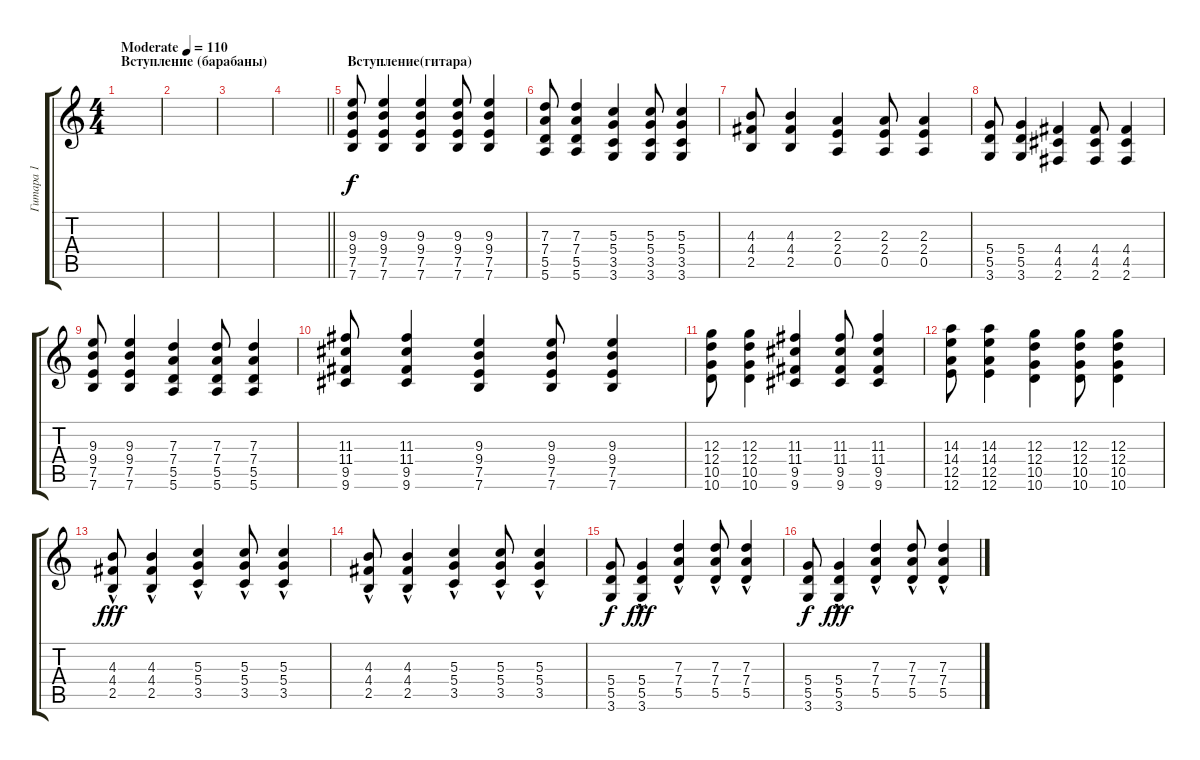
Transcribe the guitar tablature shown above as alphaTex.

\track ("Гитара 1" "Гитара 1") {instrument distortionguitar}
\staff {score tabs}
\tuning (E4 B3 G3 D3 A2 E2) {hide}
\ts (4 4)
\section ("" "Вступление (барабаны)")
\tempo (110 "Moderate")
\clef g2
\ks c
|
|
|
\barLineRight lightlight
|
\section ("" "Вступление(гитара)")
(9.3 9.4 7.5 7.6).8 (9.3 9.4 7.5 7.6).4 (9.3 9.4 7.5 7.6).4 (9.3 9.4 7.5 7.6).8 (9.3 9.4 7.5 7.6).4 |
(7.3 7.4 5.5 5.6).8 (7.3 7.4 5.5 5.6).4 (5.3 5.4 3.5 3.6).4 (5.3 5.4 3.5 3.6).8 (5.3 5.4 3.5 3.6).4 |
(4.3 4.4 2.5).8 (4.3 4.4 2.5).4 (2.3 2.4 0.5).4 (2.3 2.4 0.5).8 (2.3 2.4 0.5).4 |
(5.4 5.5 3.6).8 (5.4 5.5 3.6).4 (4.4 4.5 2.6).4 (4.4 4.5 2.6).8 (4.4 4.5 2.6).4 |
(9.3 9.4 7.5 7.6).8 (9.3 9.4 7.5 7.6).4 (7.3 7.4 5.5 5.6).4 (7.3 7.4 5.5 5.6).8 (7.3 7.4 5.5 5.6).4 |
(11.3 11.4 9.5 9.6).8 (11.3 11.4 9.5 9.6).4 (9.3 9.4 7.5 7.6).4 (9.3 9.4 7.5 7.6).8 (9.3 9.4 7.5 7.6).4 |
(12.3 12.4 10.5 10.6).8 (12.3 12.4 10.5 10.6).4 (11.3 11.4 9.5 9.6).4 (11.3 11.4 9.5 9.6).8 (11.3 11.4 9.5 9.6).4 |
(14.3 14.4 12.5 12.6).8 (14.3 14.4 12.5 12.6).4 (12.3 12.4 10.5 10.6).4 (12.3 12.4 10.5 10.6).8 (12.3 12.4 10.5 10.6).4 |
(4.3 4.4 2.5{hac}).8{dy fff} (4.3 4.4 2.5{hac}).4 (5.3 5.4 3.5{hac}).4 (5.3 5.4 3.5{hac}).8 (5.3 5.4 3.5{hac}).4 |
(4.3 4.4 2.5{hac}).8 (4.3 4.4 2.5{hac}).4 (5.3 5.4 3.5{hac}).4 (5.3 5.4 3.5{hac}).8 (5.3 5.4 3.5{hac}).4 |
(5.4 5.5 3.6).8{dy f} (5.4 5.5{hac} 3.6).4{dy fff} (7.3 7.4 5.5{hac}).4 (7.3 7.4 5.5{hac}).8 (7.3 7.4 5.5{hac}).4 |
(5.4 5.5 3.6).8{dy f} (5.4 5.5{hac} 3.6).4{dy fff} (7.3 7.4 5.5{hac}).4 (7.3 7.4 5.5{hac}).8 (7.3 7.4 5.5{hac}).4
